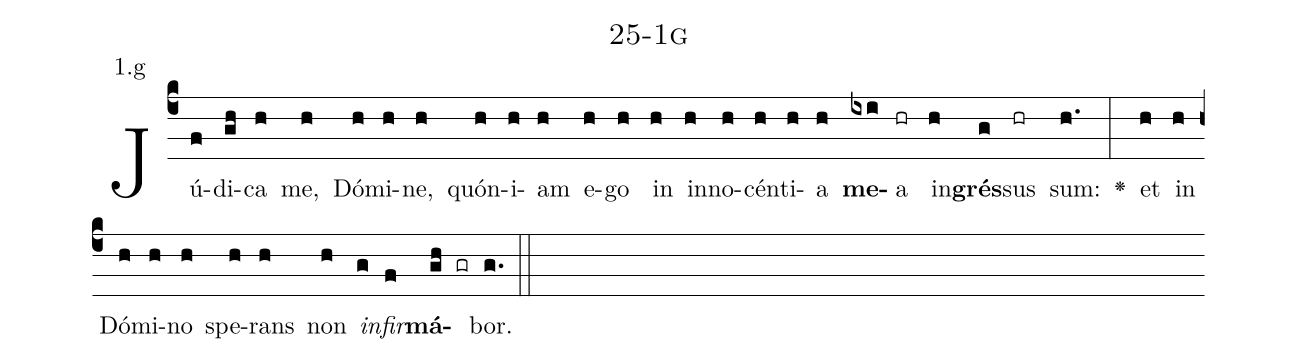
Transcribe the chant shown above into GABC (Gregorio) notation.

name: 25-1g;
annotation: 1.g;
%%
(c4)Jú(f)di(gh)ca(h) me,(h) Dó(h)mi(h)ne,(h) quón(h)i(h)am(h) e(h)go(h) in(h) in(h)no(h)cén(h)ti(h)a(h) <b>me</b>(ixi)a(hr) in(h)<b>grés</b>(g)sus(hr) sum:(h.) <v>\greheightstar</v>(:) et(h) in(h) Dó(h)mi(h)no(h) spe(h)rans(h) non(h) <i>in</i>(g)<i>fir</i>(f)<b>má</b>(gh gr)bor.(g.) (::)


%E(h) u(h) o(g) u(f) a(gh) e.(g.) (::)
